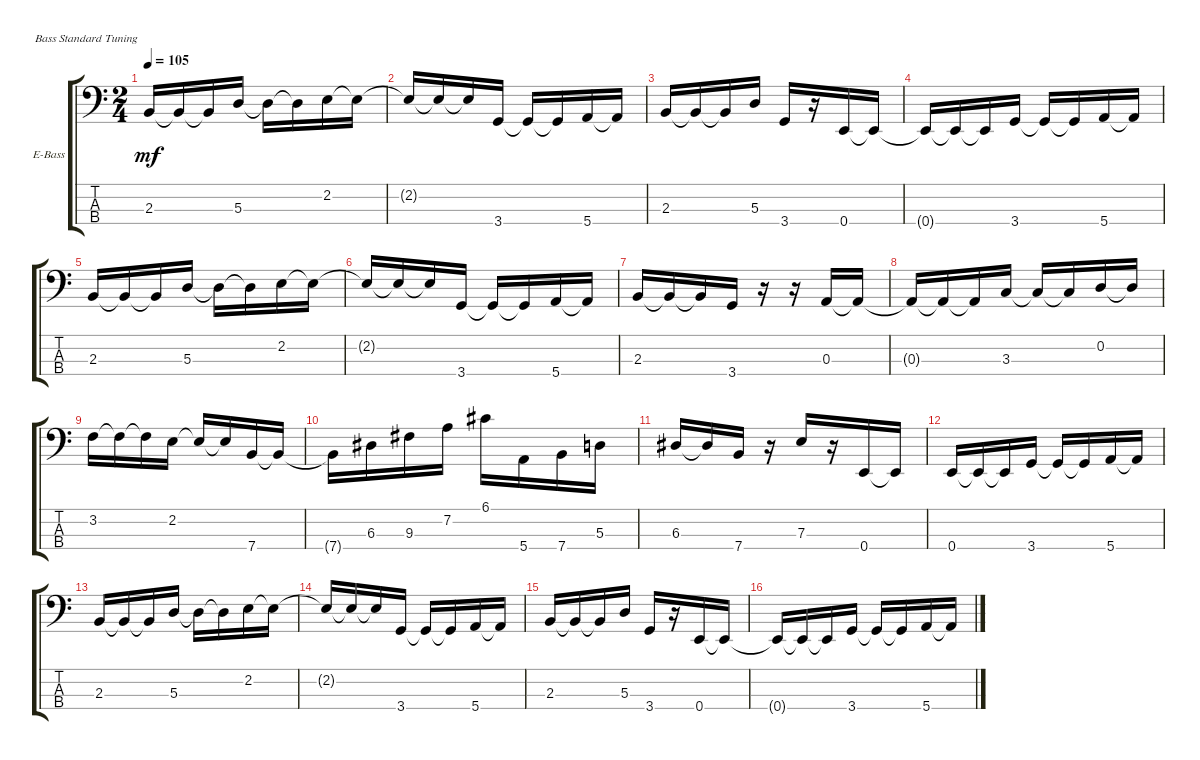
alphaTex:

\defaultSystemsLayout 4
\bracketExtendMode groupsimilarinstruments
\firstSystemTrackNameOrientation horizontal
\otherSystemsTrackNameOrientation horizontal
\track ("Anthony Jackson" "E-Bass") {instrument electricbassfinger}
\staff {score tabs}
\tuning (G2 D2 A1 E1)
\ts (2 4)
\tempo 105
\clef f4
\ks c
2.3.16{dy mf} 2.3{t}.16 2.3{t}.16 5.3.16 5.3{t}.16 5.3{t}.16 2.2.16 2.2{t}.16 |
2.2{t}.16 2.2{t}.16 2.2{t}.16 3.4.16 3.4{t}.16 3.4{t}.16 5.4.16 5.4{t}.16 |
2.3.16 2.3{t}.16 2.3{t}.16 5.3.16 3.4.16 r.16 0.4.16 0.4{t}.16 |
0.4{t}.16 0.4{t}.16 0.4{t}.16 3.4.16 3.4{t}.16 3.4{t}.16 5.4.16 5.4{t}.16 |
2.3.16 2.3{t}.16 2.3{t}.16 5.3.16 5.3{t}.16 5.3{t}.16 2.2.16 2.2{t}.16 |
2.2{t}.16 2.2{t}.16 2.2{t}.16 3.4.16 3.4{t}.16 3.4{t}.16 5.4.16 5.4{t}.16 |
2.3.16 2.3{t}.16 2.3{t}.16 3.4.16 r.16 r.16 0.3.16 0.3{t}.16 |
0.3{t}.16 0.3{t}.16 0.3{t}.16 3.3.16 3.3{t}.16 3.3{t}.16 0.2.16 0.2{t}.16 |
3.2.16 3.2{t}.16 3.2{t}.16 2.2.16 2.2{t}.16 2.2{t}.16 7.4.16 7.4{t}.16 |
7.4{t}.16 6.3.16 9.3.16 7.2.16 6.1.16 5.4.16 7.4.16 5.3.16 |
6.3.16 6.3{t}.16 7.4.16 r.16 7.3.16 r.16 0.4.16 0.4{t}.16 |
0.4.16 0.4{t}.16 0.4{t}.16 3.4.16 3.4{t}.16 3.4{t}.16 5.4.16 5.4{t}.16 |
2.3.16 2.3{t}.16 2.3{t}.16 5.3.16 5.3{t}.16 5.3{t}.16 2.2.16 2.2{t}.16 |
2.2{t}.16 2.2{t}.16 2.2{t}.16 3.4.16 3.4{t}.16 3.4{t}.16 5.4.16 5.4{t}.16 |
2.3.16 2.3{t}.16 2.3{t}.16 5.3.16 3.4.16 r.16 0.4.16 0.4{t}.16 |
0.4{t}.16 0.4{t}.16 0.4{t}.16 3.4.16 3.4{t}.16 3.4{t}.16 5.4.16 5.4{t}.16
